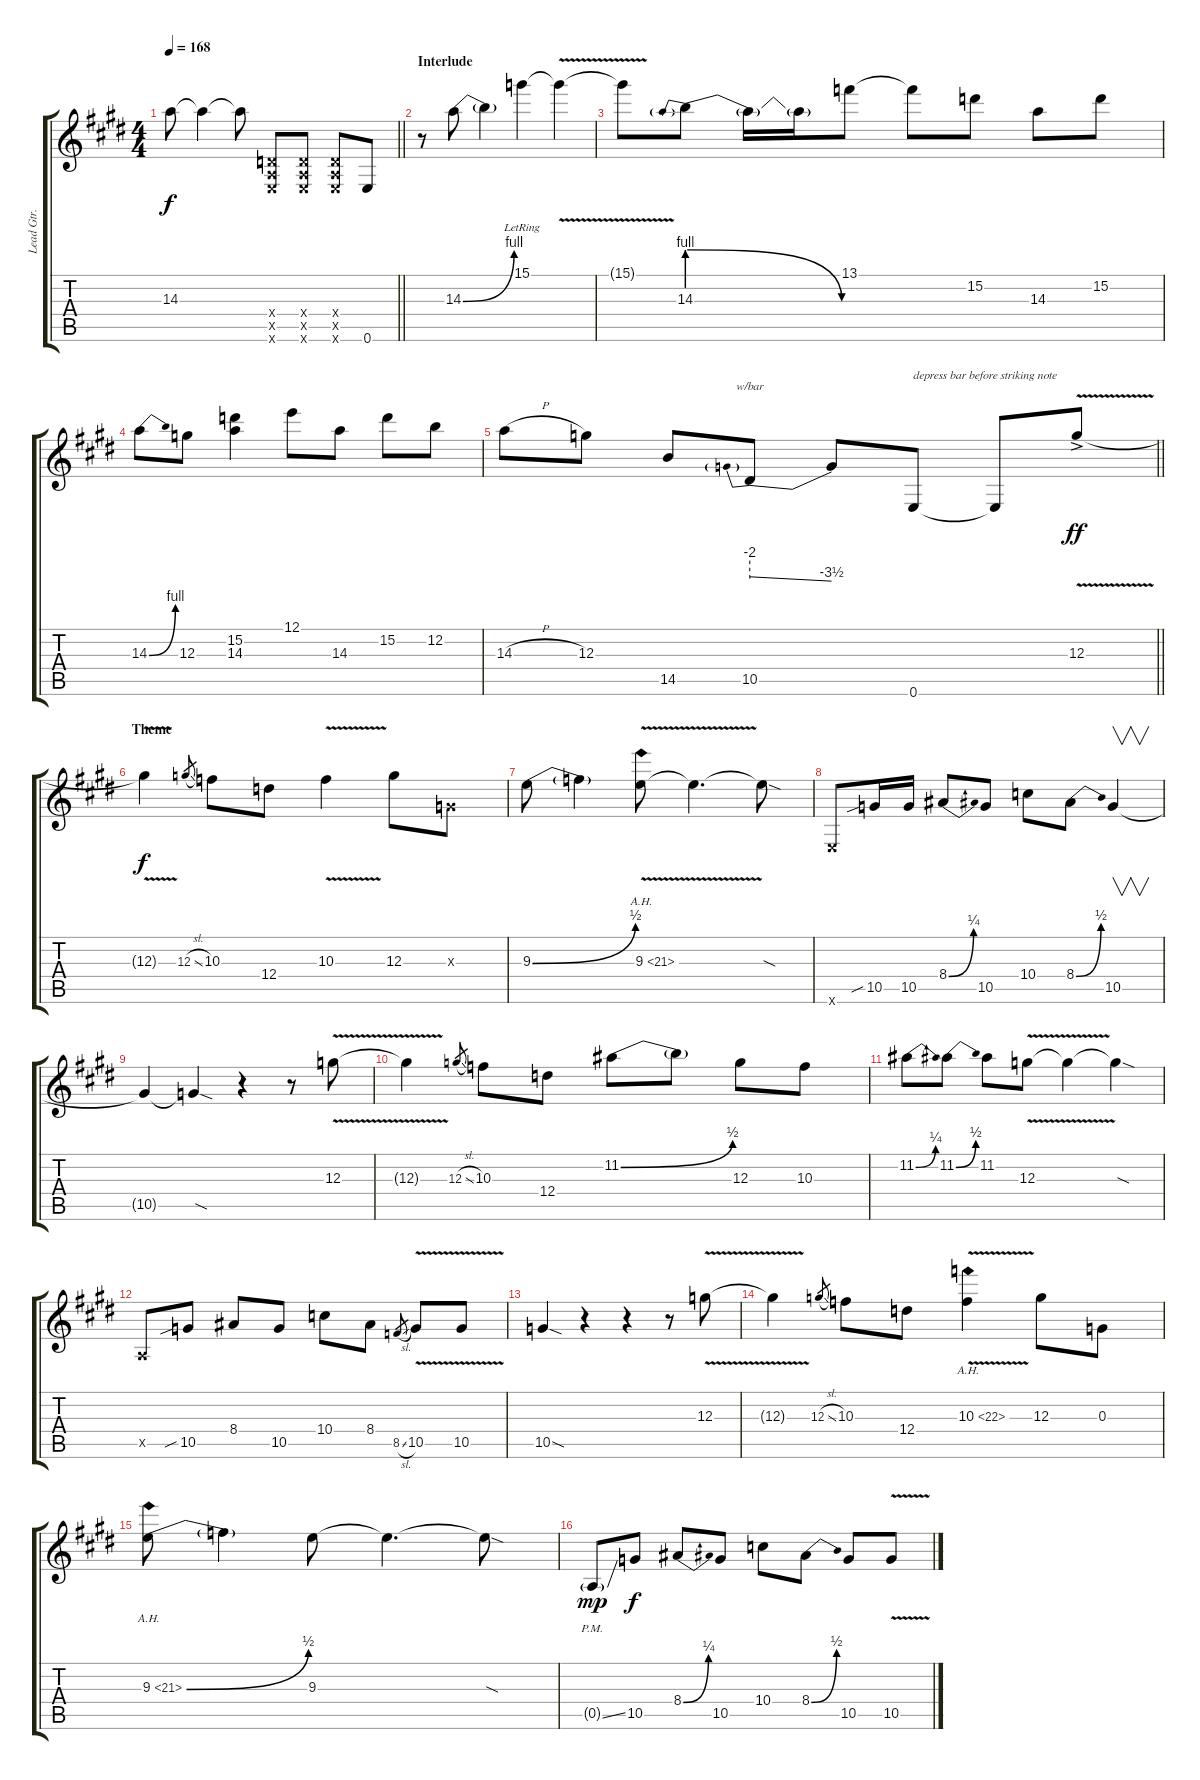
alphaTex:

\track ("Lead Gtr. (elec.)" "Lead Gtr. ") {instrument distortionguitar}
\staff {score tabs}
\tuning (E4 B3 G3 D3 A2 E2) {hide}
\ts (4 4)
\tempo 168
\clef g2
\barLineRight lightlight
\ks e
14.3{t}.8{dy f} 14.3{t}.4 14.3{t}.8 (0.4{x} 0.5{x} 0.6{x}).8 (0.4{x} 0.5{x} 0.6{x}).8 (0.4{x} 0.5{x} 0.6{x}).8 0.6.8 |
\section ("" "Interlude")
r.8 14.3{be (bend 0 0 60 4)}.8 14.3{t}.4 15.1{lr}.4 15.1{v t}.4 |
15.1{t}.8 14.3{be (prebendrelease 0 4 60 0)}.8 14.3{t}.16 14.3{t}.16 13.1.8 13.1{t}.8 15.2.8 14.3.8 15.2.8 |
14.3{be (bend 0 0 60 4)}.8 12.3.8 (15.2 14.3).4 12.1.8 14.3.8 15.2.8 12.2.8 |
\barLineRight lightlight
14.3{h}.8 12.3.8 14.5.8 10.5.8{tbe (predivedive default 0 -8 60 -14)} 10.5{t}.8 0.6.8{txt "depress bar before striking note"} 0.6{t}.8 12.3{v ac}.8{dy ff} |
\section ("" "Theme")
12.3{t}.4{dy f} 12.3{sl}.8{gr} 10.3.8 12.4.8 10.3{v}.4 12.3.8 0.3{x}.8 |
9.3{be (bend 0 0 60 2)}.8 9.3{t}.4 9.3{ah 12 v}.8 9.3{t}.4{d} 9.3{sod t}.8 |
0.6{x}.8 10.5{sib}.16 10.5.16 8.4{be (bend 0 0 60 1)}.8 10.5.8 10.4.8 8.4{be (bend 0 0 60 2)}.8 10.5.4{v} |
10.5{t}.4 10.5{sod t}.4 r.4 r.8 12.3{v}.8 |
12.3{t}.4 12.3{sl}.8{gr} 10.3.8 12.4.8 11.2{be (bend 0 0 60 2)}.8 11.2{t}.8 12.3.8 10.3.8 |
11.2{be (bend 0 0 60 1)}.8 11.2{be (bend 0 0 60 2)}.8 11.2.8 12.3{v}.8 12.3{t}.4 12.3{sod t}.4 |
0.5{x}.8 10.5{sib}.8 8.4.8 10.5.8 10.4.8 8.4.8 8.5{sl}.8{gr} 10.5{v}.8 10.5{v}.8 |
10.5{sod}.4 r.4 r.4 r.8 12.3{v}.8 |
12.3{t}.4 12.3{sl}.8{gr} 10.3.8 12.4.8 10.3{ah 12 v}.4 12.3.8 0.3.8 |
9.3{be (bend 0 0 60 2) ah 12}.8 9.3{t}.4 9.3.8 9.3{t}.4{d} 9.3{sod t}.8 |
0.5{ss g pm}.8{dy mp} 10.5.8{dy f} 8.4{be (bend 0 0 60 1)}.8 10.5.8 10.4.8 8.4{be (bend 0 0 60 2)}.8 10.5.8 10.5{v}.8
